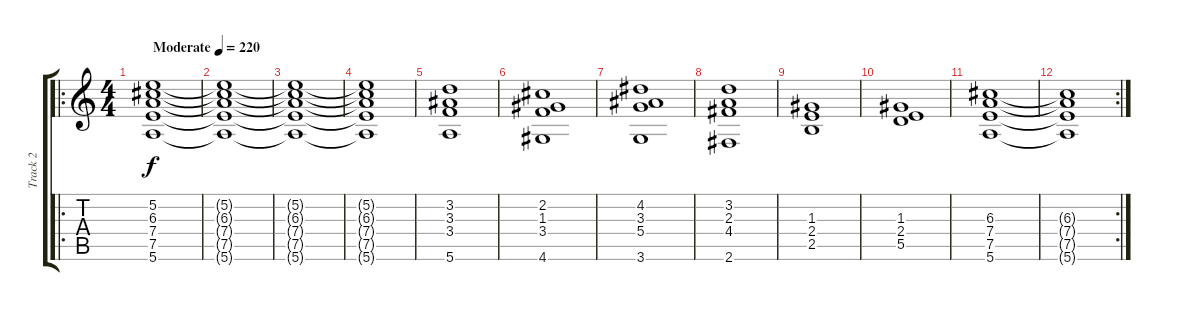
\track ("Track 2" "Track 2") {instrument acousticguitarnylon}
\staff {score tabs}
\tuning (E4 B3 G3 D3 A2 E2) {hide}
\ro
\ts (4 4)
\tempo (220 "Moderate")
\clef g2
\ks c
(5.2 6.3 7.4 7.5 5.6).1{dy f instrument acousticguitarnylon} |
(5.2{t} 6.3{t} 7.4{t} 7.5{t} 5.6{t}).1 |
(5.2{t} 6.3{t} 7.4{t} 7.5{t} 5.6{t}).1 |
(5.2{t} 6.3{t} 7.4{t} 7.5{t} 5.6{t}).1 |
(3.2 3.3 3.4 5.6).1 |
(2.2 1.3 3.4 4.6).1 |
(4.2 3.3 5.4 3.6).1 |
(3.2 2.3 4.4 2.6).1 |
(1.3 2.4 2.5).1 |
(1.3 2.4 5.5).1 |
(6.3 7.4 7.5 5.6).1 |
\rc 2
(6.3{t} 7.4{t} 7.5{t} 5.6{t}).1
